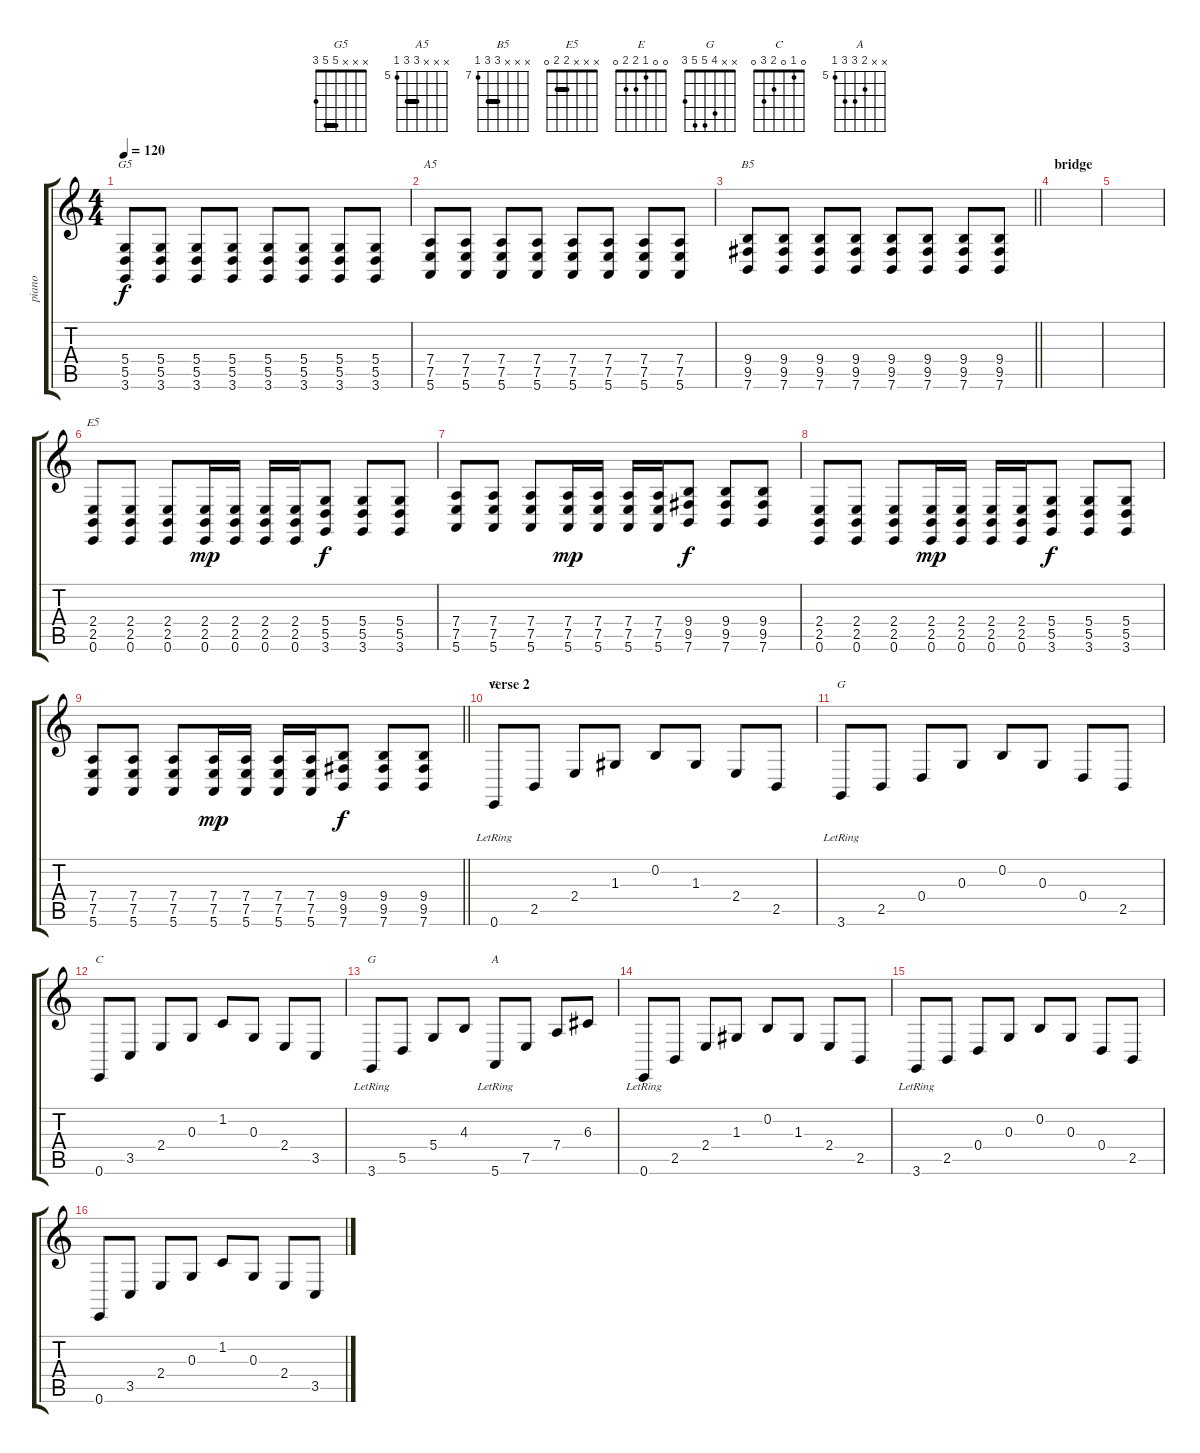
\track ("piano" "piano") {instrument electricgrandpiano}
\staff {score tabs}
\tuning (E4 B3 G3 D3 A2 E2) {hide}
\chord ("G5" x x x 5 5 3) {barre 5}
\chord ("A5" x x x 7 7 5) {firstfret 5 barre 7}
\chord ("B5" x x x 9 9 7) {firstfret 7 barre 9}
\chord ("E5" x x x 2 2 0) {barre 2}
\chord ("E" 0 0 1 2 2 0)
\chord ("G" 3 0 0 0 2 3)
\chord ("C" 0 1 0 2 3 0)
\chord ("G" x x 4 5 5 3)
\chord ("A" x x 6 7 7 5) {firstfret 5}
\ts (4 4)
\tempo 120
\clef g2
\ks c
(5.4 5.5 3.6).8{ch "G5" dy f} (5.4 5.5 3.6).8 (5.4 5.5 3.6).8 (5.4 5.5 3.6).8 (5.4 5.5 3.6).8 (5.4 5.5 3.6).8 (5.4 5.5 3.6).8 (5.4 5.5 3.6).8 |
(7.4 7.5 5.6).8{ch "A5"} (7.4 7.5 5.6).8 (7.4 7.5 5.6).8 (7.4 7.5 5.6).8 (7.4 7.5 5.6).8 (7.4 7.5 5.6).8 (7.4 7.5 5.6).8 (7.4 7.5 5.6).8 |
\barLineRight lightlight
(9.4 9.5 7.6).8{ch "B5"} (9.4 9.5 7.6).8 (9.4 9.5 7.6).8 (9.4 9.5 7.6).8 (9.4 9.5 7.6).8 (9.4 9.5 7.6).8 (9.4 9.5 7.6).8 (9.4 9.5 7.6).8 |
\section ("" "bridge")
|
|
(2.4 2.5 0.6).8{ch "E5"} (2.4 2.5 0.6).8 (2.4 2.5 0.6).8 (2.4 2.5 0.6).16{dy mp} (2.4 2.5 0.6).16 (2.4 2.5 0.6).16 (2.4 2.5 0.6).16 (5.4 5.5 3.6).8{dy f} (5.4 5.5 3.6).8 (5.4 5.5 3.6).8 |
(7.4 7.5 5.6).8 (7.4 7.5 5.6).8 (7.4 7.5 5.6).8 (7.4 7.5 5.6).16{dy mp} (7.4 7.5 5.6).16 (7.4 7.5 5.6).16 (7.4 7.5 5.6).16 (9.4 9.5 7.6).8{dy f} (9.4 9.5 7.6).8 (9.4 9.5 7.6).8 |
(2.4 2.5 0.6).8 (2.4 2.5 0.6).8 (2.4 2.5 0.6).8 (2.4 2.5 0.6).16{dy mp} (2.4 2.5 0.6).16 (2.4 2.5 0.6).16 (2.4 2.5 0.6).16 (5.4 5.5 3.6).8{dy f} (5.4 5.5 3.6).8 (5.4 5.5 3.6).8 |
\barLineRight lightlight
(7.4 7.5 5.6).8 (7.4 7.5 5.6).8 (7.4 7.5 5.6).8 (7.4 7.5 5.6).16{dy mp} (7.4 7.5 5.6).16 (7.4 7.5 5.6).16 (7.4 7.5 5.6).16 (9.4 9.5 7.6).8{dy f} (9.4 9.5 7.6).8 (9.4 9.5 7.6).8 |
\section ("" "verse 2")
0.6{lr}.8{ch "E"} 2.5.8 2.4.8 1.3.8 0.2.8 1.3.8 2.4.8 2.5.8 |
3.6{lr}.8{ch "G"} 2.5.8 0.4.8 0.3.8 0.2.8 0.3.8 0.4.8 2.5.8 |
0.6.8{ch "C"} 3.5.8 2.4.8 0.3.8 1.2.8 0.3.8 2.4.8 3.5.8 |
3.6{lr}.8{ch "G"} 5.5.8 5.4.8 4.3.8 5.6{lr}.8{ch "A"} 7.5.8 7.4.8 6.3.8 |
0.6{lr}.8 2.5.8 2.4.8 1.3.8 0.2.8 1.3.8 2.4.8 2.5.8 |
3.6{lr}.8 2.5.8 0.4.8 0.3.8 0.2.8 0.3.8 0.4.8 2.5.8 |
0.6.8 3.5.8 2.4.8 0.3.8 1.2.8 0.3.8 2.4.8 3.5.8
